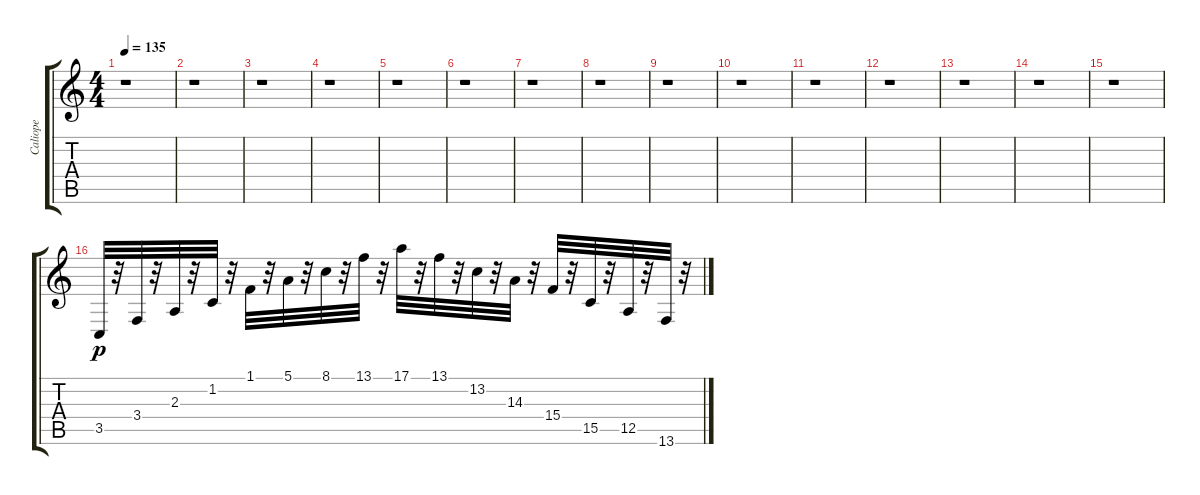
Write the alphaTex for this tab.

\track ("Caliope" "Caliope") {instrument lead3calliope}
\staff {score tabs}
\tuning (E4 B3 G3 D3 A2 E2) {hide}
\ts (4 4)
\tempo 135
\clef g2
\ks c
r.1{dy p} |
r.1 |
r.1 |
r.1 |
r.1 |
r.1 |
r.1 |
r.1 |
r.1 |
r.1 |
r.1 |
r.1 |
r.1 |
r.1 |
r.1 |
3.5.32 r.32 3.4.32 r.32 2.3.32 r.32 1.2.32 r.32 1.1.32 r.32 5.1.32 r.32 8.1.32 r.32 13.1.32 r.32 17.1.32 r.32 13.1.32 r.32 13.2.32 r.32 14.3.32 r.32 15.4.32 r.32 15.5.32 r.32 12.5.32 r.32 13.6.32 r.32
